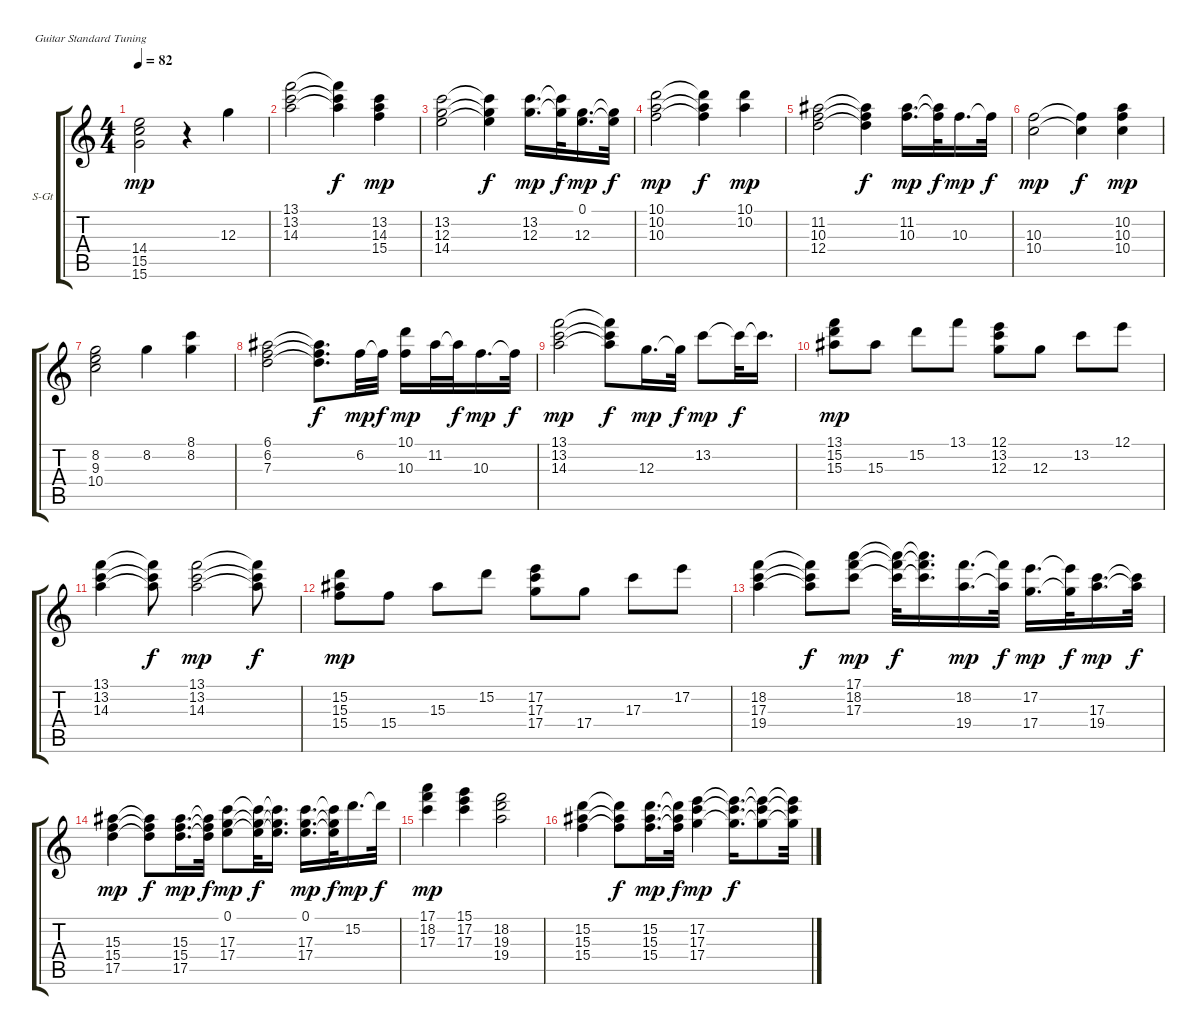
\bracketExtendMode groupsimilarinstruments
\firstSystemTrackNameOrientation horizontal
\otherSystemsTrackNameOrientation horizontal
\track ("钢琴（右声道）" "S-Gt") {instrument acousticgrandpiano}
\staff {score tabs}
\tuning (E4 B3 G3 D3 A2 E2)
\displaytranspose 12
\ts (4 4)
\tempo 82
\clef g2
\ks c
(14.4 15.5 15.6).2{dy mp} r.4 12.3.4 |
(13.1 13.2 14.3).2 (13.1{t} 13.2{t} 14.3{t}).4{dy f} (13.2 14.3 15.4).4{dy mp} |
(13.2 12.3 14.4).2 (13.2{t} 12.3{t} 14.4{t}).4{dy f} (13.2 12.3).16{d dy mp} (13.2{t} 12.3{t}).32{dy f} (0.1 12.3).16{d dy mp} (0.1{t} 12.3{t}).32{dy f} |
(10.1 10.2 10.3).2{dy mp} (10.1{t} 10.2{t} 10.3{t}).4{dy f} (10.1 10.2).4{dy mp} |
(11.2 10.3 12.4).2 (11.2{t} 10.3{t} 12.4{t}).4{dy f} (11.2 10.3).16{d dy mp} (11.2{t} 10.3{t}).32{dy f} 10.3.16{d dy mp} 10.3{t}.32{dy f} |
(10.3 10.4).2{dy mp} (10.3{t} 10.4{t}).4{dy f} (10.2 10.3 10.4).4{dy mp} |
(8.2 9.3 10.4).2 8.2.4 (8.1 8.2).4 |
(6.1 6.2 7.3).2 (6.1{t} 6.2{t} 7.3{t}).8{d dy f} 6.2.32{dy mp} 6.2{t}.32{dy f} (10.1 10.3).16{dy mp} 11.2.32 11.2{t}.32{dy f} 10.3.16{d dy mp} 10.3{t}.32{dy f} |
(13.1 13.2 14.3).2{dy mp} (13.1{t} 13.2{t} 14.3{t}).8{dy f} 12.3.16{d dy mp} 12.3{t}.32{dy f} 13.2.8{dy mp} 13.2{t}.32{dy f} 13.2{t}.16{d} |
(13.1 15.2 15.3).8{dy mp} 15.3.8 15.2.8 13.1.8 (12.1 13.2 12.3).8 12.3.8 13.2.8 12.1.8 |
(13.1 13.2 14.3).4 (13.1{t} 13.2{t} 14.3{t}).8{dy f} (13.1 13.2 14.3).2{dy mp} (13.1{t} 13.2{t} 14.3{t}).8{dy f} |
(15.2 15.3 15.4).8{dy mp} 15.4.8 15.3.8 15.2.8 (17.2 17.3 17.4).8 17.4.8 17.3.8 17.2.8 |
(18.2 17.3 19.4).4 (18.2{t} 17.3{t} 19.4{t}).8{dy f} (17.1 18.2 17.3).8{dy mp} (17.1{t} 18.2{t} 17.3{t}).32{dy f} (17.1{t} 18.2{t} 17.3{t}).16{d} (18.2 19.4).16{d dy mp} (18.2{t} 19.4{t}).32{dy f} (17.2 17.4).16{d dy mp} (17.2{t} 17.4{t}).32{dy f} (17.3 19.4).16{d dy mp} (17.3{t} 19.4{t}).32{dy f} |
(15.3 15.4 17.5).4{dy mp} (15.3{t} 15.4{t} 17.5{t}).8{dy f} (15.3 15.4 17.5).16{d dy mp} (15.3{t} 15.4{t} 17.5{t}).32{dy f} (0.1 17.3 17.4).8{dy mp} (0.1{t} 17.3{t} 17.4{t}).32{dy f} (0.1{t} 17.3{t} 17.4{t}).16{d} (0.1 17.3 17.4).16{d dy mp} (0.1{t} 17.3{t} 17.4{t}).32{dy f} 15.2.16{d dy mp} 15.2{t}.32{dy f} |
(17.1 18.2 17.3).4{dy mp} (15.1 17.2 17.3).4 (18.2 19.3 19.4).2 |
(15.2 15.3 15.4).4 (15.2{t} 15.3{t} 15.4{t}).8{dy f} (15.2 15.3 15.4).16{d dy mp} (15.2{t} 15.3{t} 15.4{t}).32{dy f} (17.2 17.3 17.4).4{dy mp} (17.2{t} 17.3{t} 17.4{t}).16{d dy f} (17.2{t} 17.3{t} 17.4{t}).8 (17.2{t} 17.3{t} 17.4{t}).32
